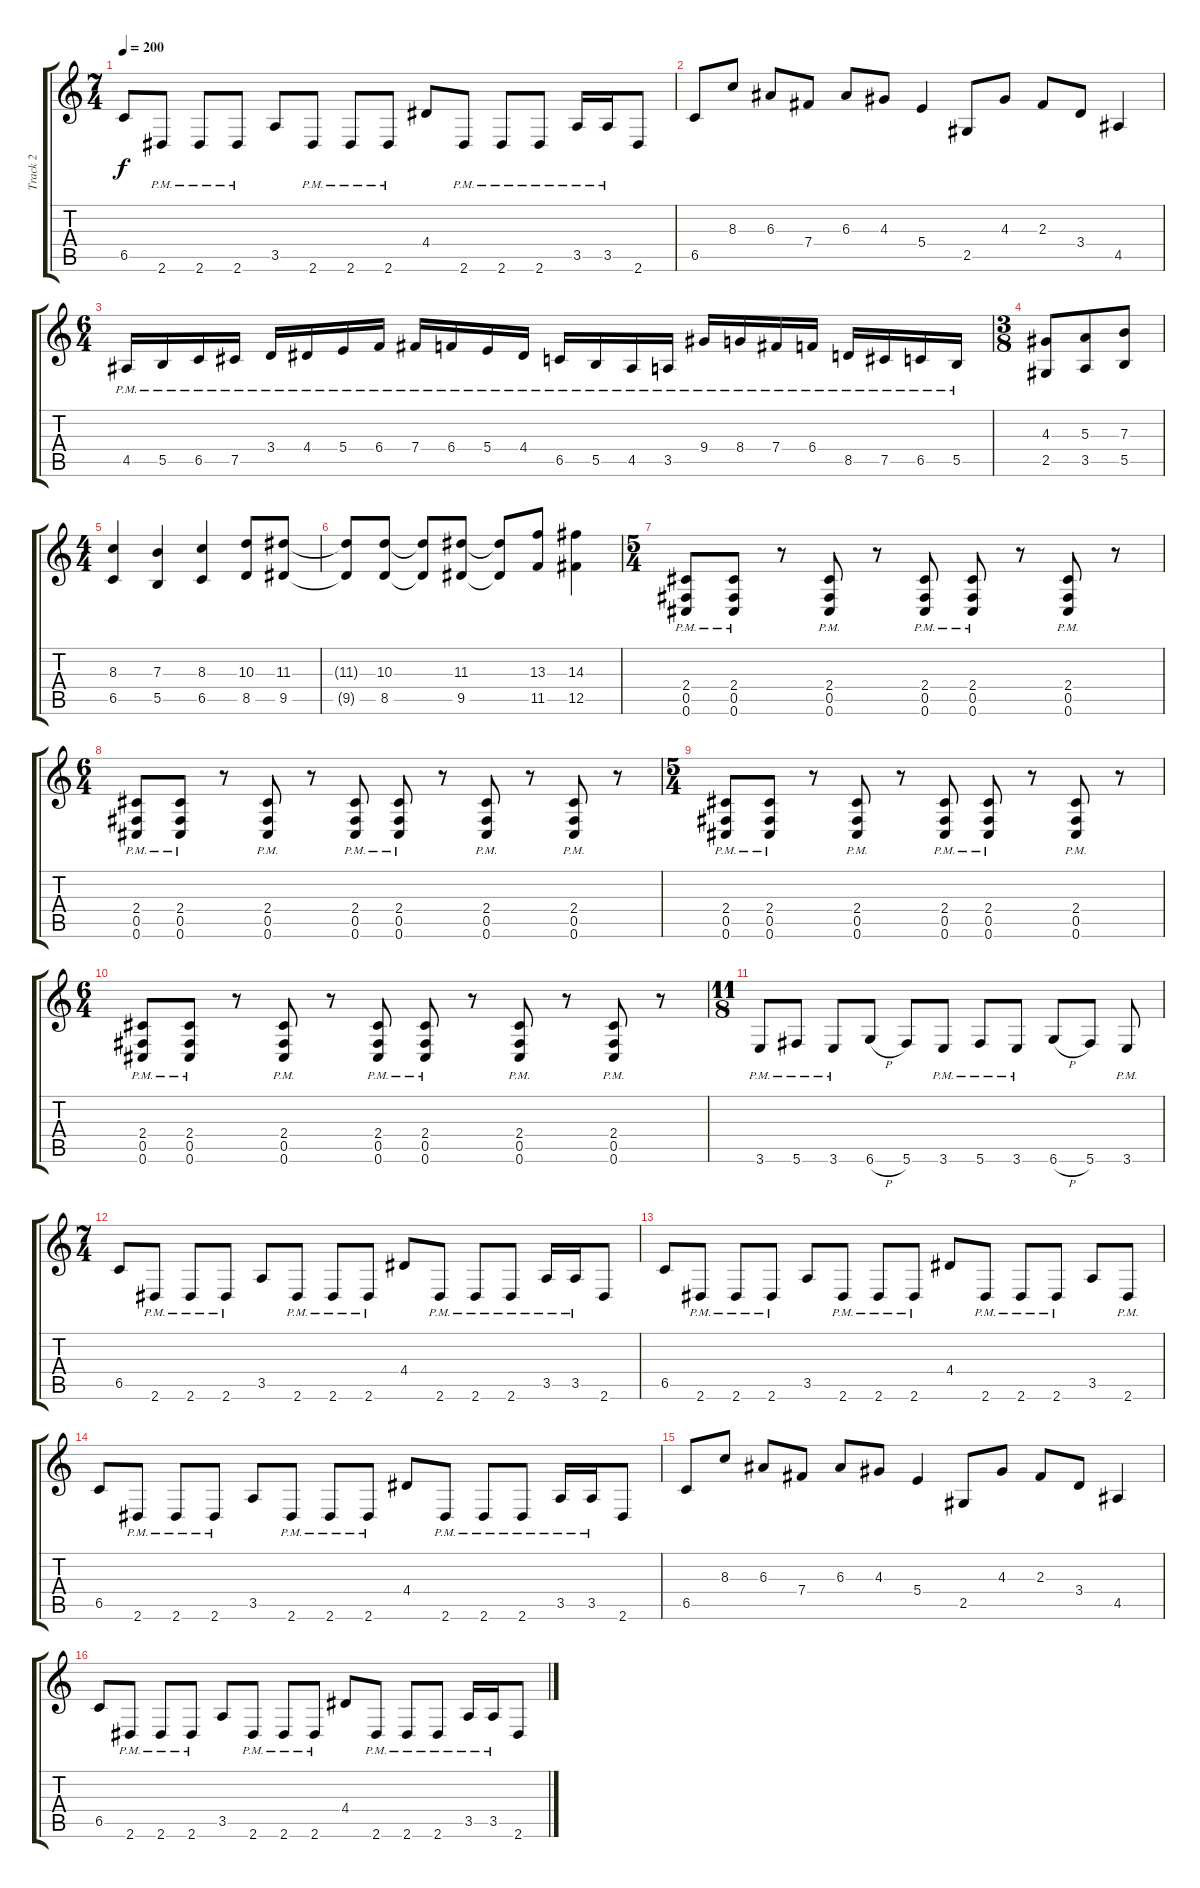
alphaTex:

\track ("Track 2" "Track 2") {instrument distortionguitar}
\staff {score tabs}
\tuning (Db4 Ab3 E3 B2 Gb2 Db2) {hide}
\ts (7 4)
\tempo 200
\clef g2
\ks c
6.5.8{dy f} 2.6{pm}.8 2.6{pm}.8 2.6{pm}.8 3.5.8 2.6{pm}.8 2.6{pm}.8 2.6{pm}.8 4.4.8 2.6{pm}.8 2.6{pm}.8 2.6{pm}.8 3.5{pm}.16 3.5{pm}.16 2.6.8 |
6.5.8 8.3.8 6.3.8 7.4.8 6.3.8 4.3.8 5.4.4 2.5.8 4.3.8 2.3.8 3.4.8 4.5.4 |
\ts (6 4)
4.5{pm}.16 5.5{pm}.16 6.5{pm}.16 7.5{pm}.16 3.4{pm}.16 4.4{pm}.16 5.4{pm}.16 6.4{pm}.16 7.4{pm}.16 6.4{pm}.16 5.4{pm}.16 4.4{pm}.16 6.5{pm}.16 5.5{pm}.16 4.5{pm}.16 3.5{pm}.16 9.4{pm}.16 8.4{pm}.16 7.4{pm}.16 6.4{pm}.16 8.5{pm}.16 7.5{pm}.16 6.5{pm}.16 5.5{pm}.16 |
\ts (3 8)
(4.3 2.5).8 (5.3 3.5).8 (7.3 5.5).8 |
\ts (4 4)
(8.3 6.5).4 (7.3 5.5).4 (8.3 6.5).4 (10.3 8.5).8 (11.3 9.5).8 |
(11.3{t} 9.5{t}).8 (10.3 8.5).8 (10.3{t} 8.5{t}).8 (11.3 9.5).8 (11.3{t} 9.5{t}).8 (13.3 11.5).8 (14.3 12.5).4 |
\ts (5 4)
(2.4{pm} 0.5{pm} 0.6{pm}).8 (2.4{pm} 0.5{pm} 0.6{pm}).8 r.8 (2.4{pm} 0.5{pm} 0.6{pm}).8 r.8 (2.4{pm} 0.5{pm} 0.6{pm}).8 (2.4{pm} 0.5{pm} 0.6{pm}).8 r.8 (2.4{pm} 0.5{pm} 0.6{pm}).8 r.8 |
\ts (6 4)
(2.4{pm} 0.5{pm} 0.6{pm}).8 (2.4{pm} 0.5{pm} 0.6{pm}).8 r.8 (2.4{pm} 0.5{pm} 0.6{pm}).8 r.8 (2.4{pm} 0.5{pm} 0.6{pm}).8 (2.4{pm} 0.5{pm} 0.6{pm}).8 r.8 (2.4{pm} 0.5{pm} 0.6{pm}).8 r.8 (2.4{pm} 0.5{pm} 0.6{pm}).8 r.8 |
\ts (5 4)
(2.4{pm} 0.5{pm} 0.6{pm}).8 (2.4{pm} 0.5{pm} 0.6{pm}).8 r.8 (2.4{pm} 0.5{pm} 0.6{pm}).8 r.8 (2.4{pm} 0.5{pm} 0.6{pm}).8 (2.4{pm} 0.5{pm} 0.6{pm}).8 r.8 (2.4{pm} 0.5{pm} 0.6{pm}).8 r.8 |
\ts (6 4)
(2.4{pm} 0.5{pm} 0.6{pm}).8 (2.4{pm} 0.5{pm} 0.6{pm}).8 r.8 (2.4{pm} 0.5{pm} 0.6{pm}).8 r.8 (2.4{pm} 0.5{pm} 0.6{pm}).8 (2.4{pm} 0.5{pm} 0.6{pm}).8 r.8 (2.4{pm} 0.5{pm} 0.6{pm}).8 r.8 (2.4{pm} 0.5{pm} 0.6{pm}).8 r.8 |
\ts (11 8)
3.6{pm}.8 5.6{pm}.8 3.6{pm}.8 6.6{h}.8 5.6.8 3.6{pm}.8 5.6{pm}.8 3.6{pm}.8 6.6{h}.8 5.6.8 3.6{pm}.8 |
\ts (7 4)
6.5.8 2.6{pm}.8 2.6{pm}.8 2.6{pm}.8 3.5.8 2.6{pm}.8 2.6{pm}.8 2.6{pm}.8 4.4.8 2.6{pm}.8 2.6{pm}.8 2.6{pm}.8 3.5{pm}.16 3.5{pm}.16 2.6.8 |
6.5.8 2.6{pm}.8 2.6{pm}.8 2.6{pm}.8 3.5.8 2.6{pm}.8 2.6{pm}.8 2.6{pm}.8 4.4.8 2.6{pm}.8 2.6{pm}.8 2.6{pm}.8 3.5.8 2.6{pm}.8 |
6.5.8 2.6{pm}.8 2.6{pm}.8 2.6{pm}.8 3.5.8 2.6{pm}.8 2.6{pm}.8 2.6{pm}.8 4.4.8 2.6{pm}.8 2.6{pm}.8 2.6{pm}.8 3.5{pm}.16 3.5{pm}.16 2.6.8 |
6.5.8 8.3.8 6.3.8 7.4.8 6.3.8 4.3.8 5.4.4 2.5.8 4.3.8 2.3.8 3.4.8 4.5.4 |
6.5.8 2.6{pm}.8 2.6{pm}.8 2.6{pm}.8 3.5.8 2.6{pm}.8 2.6{pm}.8 2.6{pm}.8 4.4.8 2.6{pm}.8 2.6{pm}.8 2.6{pm}.8 3.5{pm}.16 3.5{pm}.16 2.6.8
